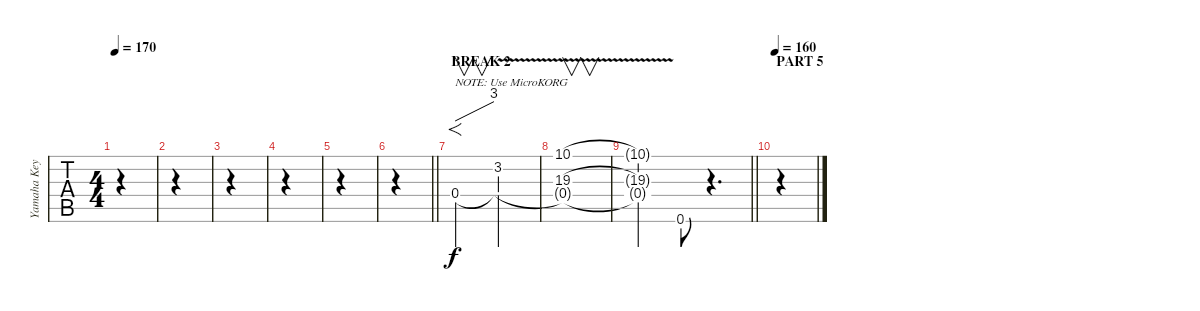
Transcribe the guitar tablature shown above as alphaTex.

\track ("Yamaha Keys - Warm Pad (352)" "Yamaha Key") {instrument pad2warm}
\staff {tabs}
\tuning (D4 A3 F3 C3 G2 C2) {hide}
\ts (4 4)
\tempo 170
\clef g2
\ks c
|
|
|
|
|
\barLineRight lightlight
|
\section ("" "BREAK 2")
0.4.2{f v tbe (dive default 0 0 60 12) txt "NOTE: Use MicroKORG" instrument pad8sweep} (3.2{v} 0.4{t}).2 |
(10.1{v} 19.3{v} 0.4{t}).1{v} |
\barLineRight lightlight
(10.1{t} 19.3{t} 0.4{t}).2 0.6.8 r.4{d} |
\section ("" "PART 5")
\tempo 160
